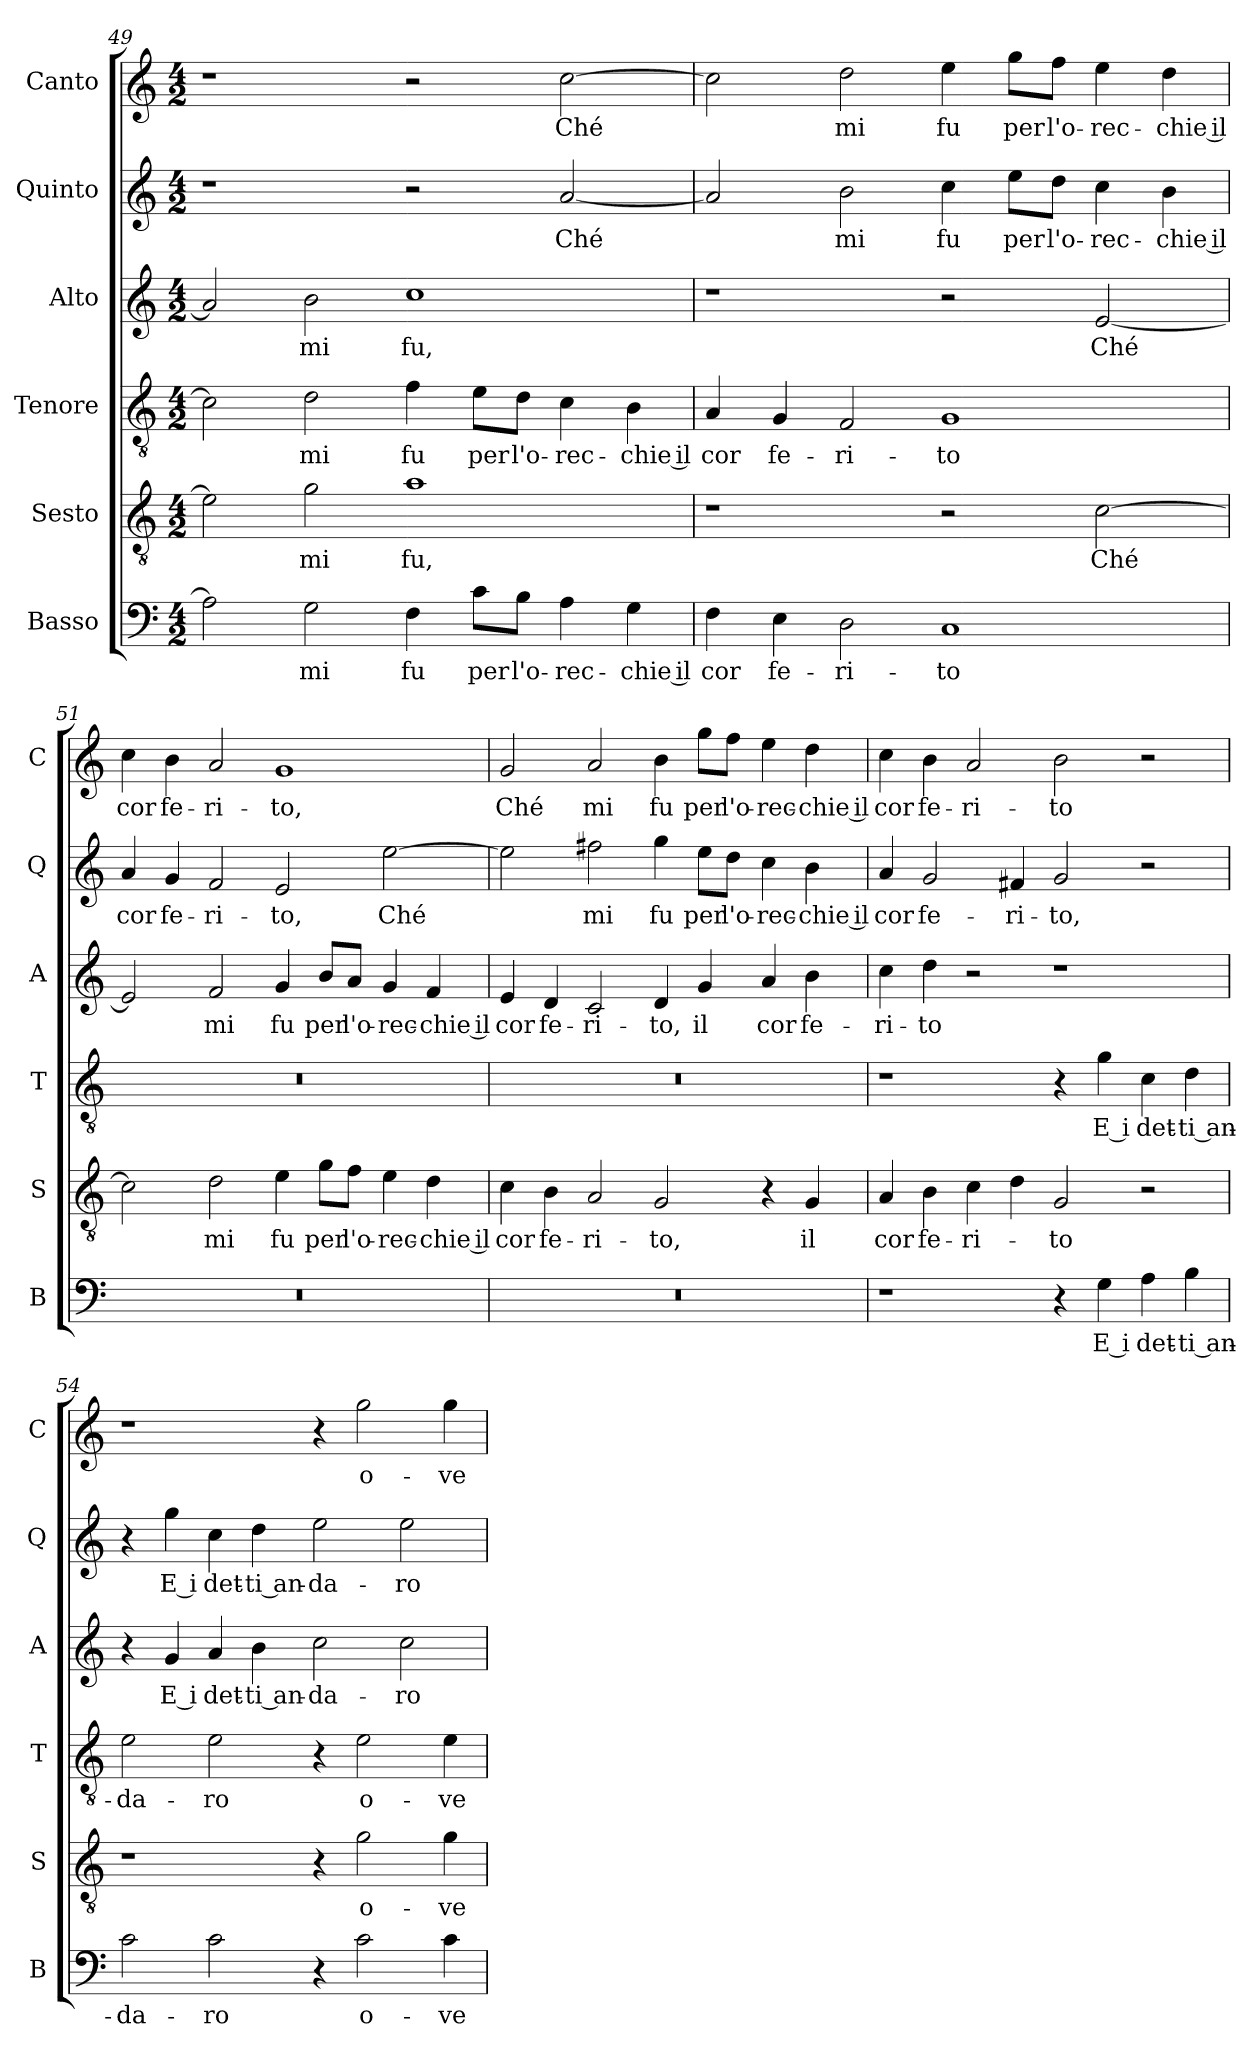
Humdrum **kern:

**kern	**text	**kern	**text	**kern	**text	**kern	**text	**kern	**text	**kern	**text
*part6	*part6	*part5	*part5	*part4	*part4	*part3	*part3	*part2	*part2	*part1	*part1
*staff6	*staff6	*staff5	*staff5	*staff4	*staff4	*staff3	*staff3	*staff2	*staff2	*staff1	*staff1
*I"Basso	*	*I"Sesto	*	*I"Tenore	*	*I"Alto	*	*I"Quinto	*	*I"Canto	*
*I'B	*	*I'S	*	*I'T	*	*I'A	*	*I'Q	*	*I'C	*
*clefF4	*	*clefGv2	*	*clefGv2	*	*clefG2	*	*clefG2	*	*clefG2	*
*k[]	*	*k[]	*	*k[]	*	*k[]	*	*k[]	*	*k[]	*
*a:	*	*a:	*	*a:	*	*a:	*	*a:	*	*a:	*
*M4/2	*	*M4/2	*	*M4/2	*	*M4/2	*	*M4/2	*	*M4/2	*
=49	=49	=49	=49	=49	=49	=49	=49	=49	=49	=49	=49
2A]	.	2e]	.	2c]	.	2a]	.	1r	.	1r	.
2G	mi	2g	mi	2d	mi	2b	mi	.	.	.	.
4F	fu	1a	fu,	4f	fu	1cc	fu,	2r	.	2r	.
8c\L	per	.	.	8e\L	per	.	.	.	.	.	.
8B\J	l'o-	.	.	8d\J	l'o-	.	.	.	.	.	.
4A	-rec-	.	.	4c	-rec-	.	.	[2a	Ché	[2cc	Ché
4G	-chie il	.	.	4B	-chie il	.	.	.	.	.	.
=50	=50	=50	=50	=50	=50	=50	=50	=50	=50	=50	=50
4F	cor	1r	.	4A	cor	1r	.	2a]	.	2cc]	.
4E	fe-	.	.	4G	fe-	.	.	.	.	.	.
2D	-ri-	.	.	2F	-ri-	.	.	2b	mi	2dd	mi
1C	-to	2r	.	1G	-to	2r	.	4cc	fu	4ee	fu
.	.	.	.	.	.	.	.	8ee\L	per	8gg\L	per
.	.	.	.	.	.	.	.	8dd\J	l'o-	8ff\J	l'o-
.	.	[2c	Ché	.	.	[2e	Ché	4cc	-rec-	4ee	-rec-
.	.	.	.	.	.	.	.	4b	-chie il	4dd	-chie il
=51	=51	=51	=51	=51	=51	=51	=51	=51	=51	=51	=51
0r	.	2c]	.	0r	.	2e]	.	4a	cor	4cc	cor
.	.	.	.	.	.	.	.	4g	fe-	4b	fe-
.	.	2d	mi	.	.	2f	mi	2f	-ri-	2a	-ri-
.	.	4e	fu	.	.	4g	fu	2e	-to,	1g	-to,
.	.	8g\L	per	.	.	8b/L	per	.	.	.	.
.	.	8f\J	l'o-	.	.	8a/J	l'o-	.	.	.	.
.	.	4e	-rec-	.	.	4g	-rec-	[2ee	Ché	.	.
.	.	4d	-chie il	.	.	4f	-chie il	.	.	.	.
=52	=52	=52	=52	=52	=52	=52	=52	=52	=52	=52	=52
0r	.	4c	cor	0r	.	4e	cor	2ee]	.	2g	Ché
.	.	4B	fe-	.	.	4d	fe-	.	.	.	.
.	.	2A	-ri-	.	.	2c	-ri-	2ff#X	mi	2a	mi
.	.	2G	-to,	.	.	4d	-to,	4gg	fu	4b	fu
.	.	.	.	.	.	4g	il	8ee\L	per	8gg\L	per
.	.	.	.	.	.	.	.	8dd\J	l'o-	8ff\J	l'o-
.	.	4r	.	.	.	4a	cor	4cc	-rec-	4ee	-rec-
.	.	4G	il	.	.	4b	fe-	4b	-chie il	4dd	-chie il
=53	=53	=53	=53	=53	=53	=53	=53	=53	=53	=53	=53
1r	.	4A	cor	1r	.	4cc	-ri-	4a	cor	4cc	cor
.	.	4B	fe-	.	.	4dd	-to	2g	fe-	4b	fe-
.	.	4c	-ri-	.	.	2r	.	.	.	2a	-ri-
.	.	4d	.	.	.	.	.	4f#X	-ri-	.	.
4r	.	2G	-to	4r	.	1r	.	2g	-to,	2b	-to
4G	E i	.	.	4g	E i	.	.	.	.	.	.
4A	det-	2r	.	4c	det-	.	.	2r	.	2r	.
4B	-ti an-	.	.	4d	-ti an-	.	.	.	.	.	.
=54	=54	=54	=54	=54	=54	=54	=54	=54	=54	=54	=54
2c	-da-	1r	.	2e	-da-	4r	.	4r	.	1r	.
.	.	.	.	.	.	4g	E i	4gg	E i	.	.
2c	-ro	.	.	2e	-ro	4a	det-	4cc	det-	.	.
.	.	.	.	.	.	4b	-ti an-	4dd	-ti an-	.	.
4r	.	4r	.	4r	.	2cc	-da-	2ee	-da-	4r	.
2c	o-	2g	o-	2e	o-	.	.	.	.	2gg	o-
.	.	.	.	.	.	2cc	-ro	2ee	-ro	.	.
4c	-ve	4g	-ve	4e	-ve	.	.	.	.	4gg	-ve
=	=	=	=	=	=	=	=	=	=	=	=
*-	*-	*-	*-	*-	*-	*-	*-	*-	*-	*-	*-
